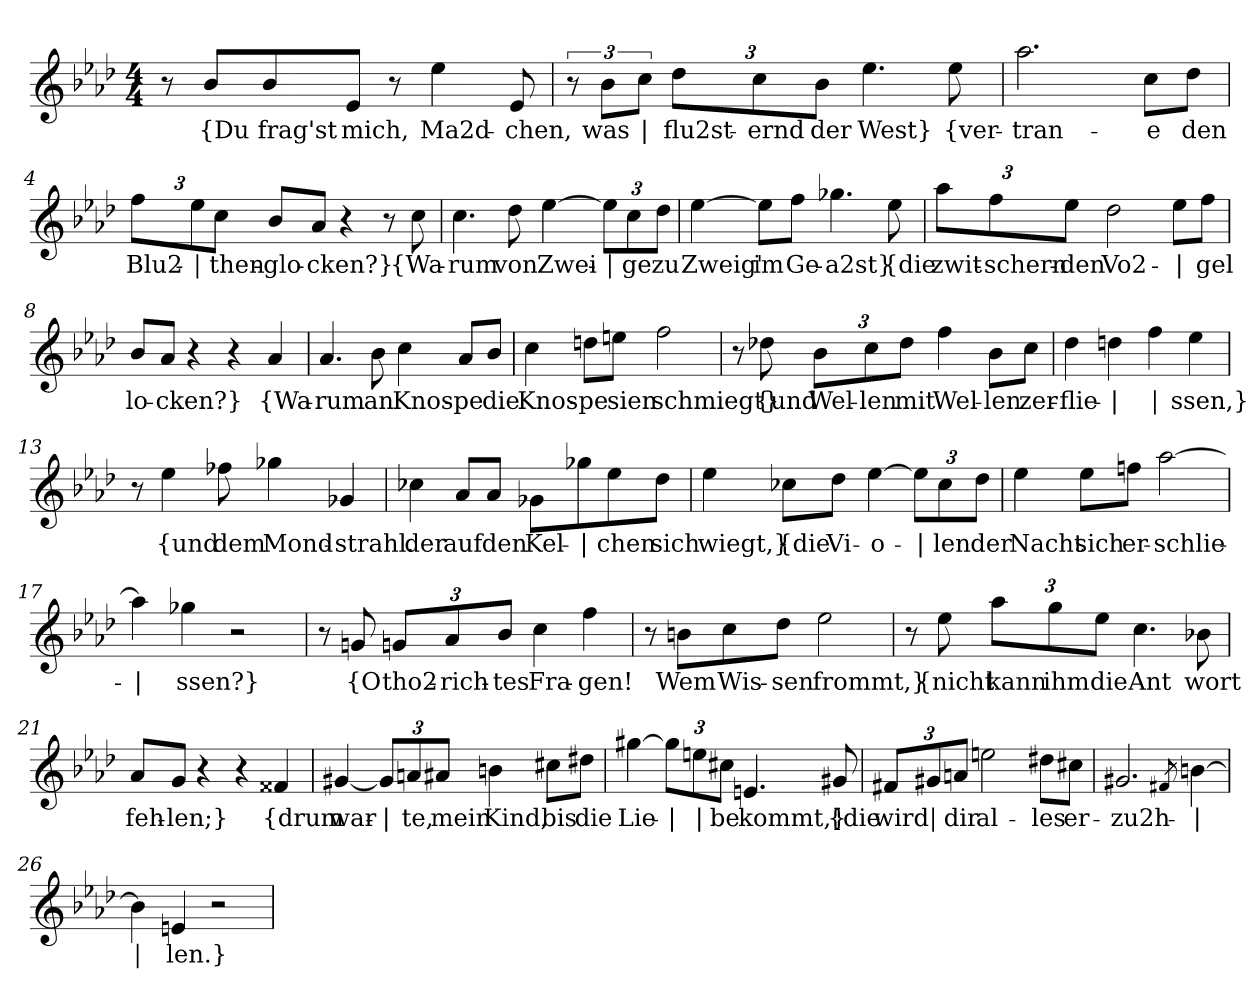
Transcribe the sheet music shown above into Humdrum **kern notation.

**kern	**text
*part1	*part1
*staff1	*staff1
*clefG2	*
*k[b-e-a-d-]	*
*M4/4	*
=1	=1
8r	.
!	!LO:LY:b
8b-/L	{Du
!	!LO:LY:b
8b-/	frag'st
!	!LO:LY:b
8e-/J	mich,
8r	.
!	!LO:LY:b
4ee-\	Ma2d-
!	!LO:LY:b
8e-/	-chen,
=2	=2
12r	.
!	!LO:LY:b
12b-\L	was
!	!LO:LY:b
12cc\J	|
*Xbrackettup	*
!	!LO:LY:b
12dd-\L	flu2st-
!	!LO:LY:b
12cc\	-ernd
!	!LO:LY:b
12b-\J	der
!	!LO:LY:b
4.ee-\	West}
!	!LO:LY:b
8ee-\	{ver-
=3	=3
!	!LO:LY:b
2.aa-\	-tran-
!	!LO:LY:b
8cc\L	-e
!	!LO:LY:b
8dd-\J	den
!!LO:LB:g=z
=4	=4
!	!LO:LY:b
12ff\L	Blu2-
!	!LO:LY:b
12ee-\	|
!	!LO:LY:b
12cc\J	-then-
!	!LO:LY:b
8b-/L	-glo-
!	!LO:LY:b
8a-/J	-cken?}
4r	.
8r	.
!	!LO:LY:b
8cc\	{Wa-
=5	=5
!	!LO:LY:b
4.cc\	-rum
!	!LO:LY:b
8dd-\	von
!	!LO:LY:b
[4ee-\	Zwei-
!	!LO:LY:b
12ee-\L]	|
!	!LO:LY:b
12cc\	-ge
!	!LO:LY:b
12dd-\J	zu
=6	=6
!	!LO:LY:b
[4ee-\	Zweig'
!	!LO:LY:b
8ee-\L]	im
!	!LO:LY:b
8ff\J	Ge-
!	!LO:LY:b
4.gg-X\	-a2st}
!	!LO:LY:b
8ee-\	{die
!!LO:LB:g=z
=7	=7
!	!LO:LY:b
12aa-\L	zwit-
!	!LO:LY:b
12ff\	-schern-
!	!LO:LY:b
12ee-\J	-den
!	!LO:LY:b
2dd-\	Vo2-
!	!LO:LY:b
8ee-\L	|
!	!LO:LY:b
8ff\J	-gel
=8	=8
!	!LO:LY:b
8b-/L	lo-
!	!LO:LY:b
8a-/J	-cken?}
4r	.
4r	.
!	!LO:LY:b
4a-/	{Wa-
=9	=9
!	!LO:LY:b
4.a-/	-rum
!	!LO:LY:b
8b-\	an
!	!LO:LY:b
4cc\	Knos-
!	!LO:LY:b
8a-/L	-pe
!	!LO:LY:b
8b-/J	die
!!LO:LB:g=z
=10	=10
!	!LO:LY:b
4cc\	Knos-
!	!LO:LY:b
8ddn\L	-pe
!	!LO:LY:b
8een\J	sien
!	!LO:LY:b
2ff\	schmiegt}
=11	=11
8r	.
!	!LO:LY:b
8dd-X\	{und
!	!LO:LY:b
12b-\L	Wel-
!	!LO:LY:b
12cc\	-len
!	!LO:LY:b
12dd-\J	mit
!	!LO:LY:b
4ff\	Wel-
!	!LO:LY:b
8b-\L	-len
!	!LO:LY:b
8cc\J	zer-
=12	=12
!	!LO:LY:b
4dd-\	-flie-
!	!LO:LY:b
4ddn\	|
!	!LO:LY:b
4ff\	|
!	!LO:LY:b
4ee-\	-ssen,}
!!LO:LB:g=z
=13	=13
8r	.
!	!LO:LY:b
4ee-\	{und
!	!LO:LY:b
8ff-X\	dem
!	!LO:LY:b
4gg-X\	Mond-
!	!LO:LY:b
4g-X/	-strahl.
=14	=14
!	!LO:LY:b
4cc-X\	der
!	!LO:LY:b
8a-/L	auf
!	!LO:LY:b
8a-/J	den
!	!LO:LY:b
8g-X\L	Kel-
!	!LO:LY:b
8gg-X\	|
!	!LO:LY:b
8ee-\	-chen
!	!LO:LY:b
8dd-\J	sich
=15	=15
!	!LO:LY:b
4ee-\	wiegt,}
!	!LO:LY:b
8cc-X\L	{die
!	!LO:LY:b
8dd-\J	Vi-
!	!LO:LY:b
[4ee-\	-o-
!	!LO:LY:b
12ee-\L]	|
!	!LO:LY:b
12cc-\	-len
!	!LO:LY:b
12dd-\J	der
!!LO:LB:g=z
=16	=16
!	!LO:LY:b
4ee-\	Nacht
!	!LO:LY:b
8ee-\L	sich
!	!LO:LY:b
8ffn\J	er-
!	!LO:LY:b
[2aa-\	-schlie-
=17	=17
!	!LO:LY:b
4aa-\]	|
!	!LO:LY:b
4gg-X\	-ssen?}
2r	.
=18	=18
8r	.
!	!LO:LY:b
8gn/	{O
!	!LO:LY:b
12gn/L	tho2-
!	!LO:LY:b
12a-/	-rich-
!	!LO:LY:b
12b-/J	-tes
!	!LO:LY:b
4cc\	Fra-
!	!LO:LY:b
4ff\	-gen!
=19	=19
8r	.
!	!LO:LY:b
8bn\L	Wem
!	!LO:LY:b
8cc\	Wis-
!	!LO:LY:b
8dd-\J	-sen
!	!LO:LY:b
2ee-\	frommt,}
!!LO:LB:g=z
=20	=20
8r	.
!	!LO:LY:b
8ee-\	{nicht
!	!LO:LY:b
12aa-\L	kann
!	!LO:LY:b
12gg\	ihm
!	!LO:LY:b
12ee-\J	die
!	!LO:LY:b
4.cc\	Ant
!	!LO:LY:b
8b-X\	wort
=21	=21
!	!LO:LY:b
8a-/L	feh-
!	!LO:LY:b
8g/J	-len;}
4r	.
4r	.
!	!LO:LY:b
4f##X/	{drum
=22	=22
!	!LO:LY:b
[4g#X/	war-
!	!LO:LY:b
12g#/L]	|
!	!LO:LY:b
12an/	-te,
!	!LO:LY:b
12a#X/J	mein
!	!LO:LY:b
4bn\	Kind,
!	!LO:LY:b
8cc#X\L	bis
!	!LO:LY:b
8dd#X\J	die
!!LO:LB:g=z
=23	=23
!	!LO:LY:b
[4gg#X\	Lie-
!	!LO:LY:b
12gg#\L]	|
!	!LO:LY:b
12een\	|
!	!LO:LY:b
12cc#X\J	-be
!	!LO:LY:b
4.en/	kommt,}
!	!LO:LY:b
8g#X/	{die
=24	=24
!	!LO:LY:b
12f#X/L	wird
!	!LO:LY:b
12g#X/	|
!	!LO:LY:b
12an/J	dir
!	!LO:LY:b
2een\	al-
!	!LO:LY:b
8dd#X\L	-les
!	!LO:LY:b
8cc#X\J	er-
=25	=25
!	!LO:LY:b
2.g#X/	-zu2h-
8qf#X/	.
!	!LO:LY:b
[4bn\	|
=26	=26
!	!LO:LY:b
4b\]	|
!	!LO:LY:b
4en/	-len.}
2r	.
=	=
*-	*-
